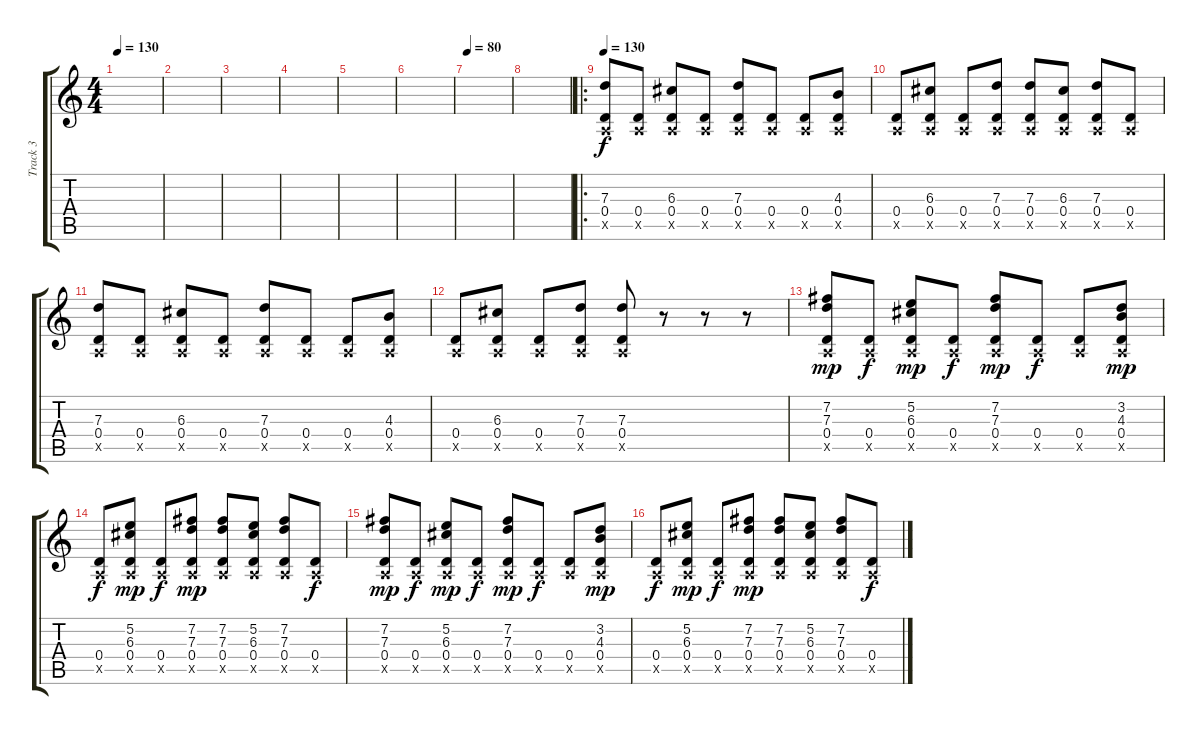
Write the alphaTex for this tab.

\track ("Track 3" "Track 3") {instrument distortionguitar}
\staff {score tabs}
\tuning (E4 B3 G3 D3 A2 E2) {hide}
\ts (4 4)
\tempo 130
\tempo 120
\tempo 130
\clef g2
\ks c
|
|
|
|
|
|
\tempo 80
|
|
\ro
\tempo 130
(7.3 0.4 0.5{x}).8{balance 16} (0.4 0.5{x}).8 (6.3 0.4 0.5{x}).8 (0.4 0.5{x}).8 (7.3 0.4 0.5{x}).8 (0.4 0.5{x}).8 (0.4 0.5{x}).8 (4.3 0.4 0.5{x}).8 |
(0.4 0.5{x}).8 (6.3 0.4 0.5{x}).8 (0.4 0.5{x}).8 (7.3 0.4 0.5{x}).8 (7.3 0.4 0.5{x}).8 (6.3 0.4 0.5{x}).8 (7.3 0.4 0.5{x}).8 (0.4 0.5{x}).8 |
(7.3 0.4 0.5{x}).8 (0.4 0.5{x}).8 (6.3 0.4 0.5{x}).8 (0.4 0.5{x}).8 (7.3 0.4 0.5{x}).8 (0.4 0.5{x}).8 (0.4 0.5{x}).8 (4.3 0.4 0.5{x}).8 |
(0.4 0.5{x}).8 (6.3 0.4 0.5{x}).8 (0.4 0.5{x}).8 (7.3 0.4 0.5{x}).8 (7.3 0.4 0.5{x}).8 r.8 r.8 r.8 |
(7.2 7.3 0.4 0.5{x}).8{dy mp balance 8} (0.4 0.5{x}).8{dy f} (5.2 6.3 0.4 0.5{x}).8{dy mp} (0.4 0.5{x}).8{dy f} (7.2 7.3 0.4 0.5{x}).8{dy mp} (0.4 0.5{x}).8{dy f} (0.4 0.5{x}).8 (3.2 4.3 0.4 0.5{x}).8{dy mp} |
(0.4 0.5{x}).8{dy f} (5.2 6.3 0.4 0.5{x}).8{dy mp} (0.4 0.5{x}).8{dy f} (7.2 7.3 0.4 0.5{x}).8{dy mp} (7.2 7.3 0.4 0.5{x}).8 (5.2 6.3 0.4 0.5{x}).8 (7.2 7.3 0.4 0.5{x}).8 (0.4 0.5{x}).8{dy f} |
(7.2 7.3 0.4 0.5{x}).8{dy mp} (0.4 0.5{x}).8{dy f} (5.2 6.3 0.4 0.5{x}).8{dy mp} (0.4 0.5{x}).8{dy f} (7.2 7.3 0.4 0.5{x}).8{dy mp} (0.4 0.5{x}).8{dy f} (0.4 0.5{x}).8 (3.2 4.3 0.4 0.5{x}).8{dy mp} |
(0.4 0.5{x}).8{dy f} (5.2 6.3 0.4 0.5{x}).8{dy mp} (0.4 0.5{x}).8{dy f} (7.2 7.3 0.4 0.5{x}).8{dy mp} (7.2 7.3 0.4 0.5{x}).8 (5.2 6.3 0.4 0.5{x}).8 (7.2 7.3 0.4 0.5{x}).8 (0.4 0.5{x}).8{dy f}
